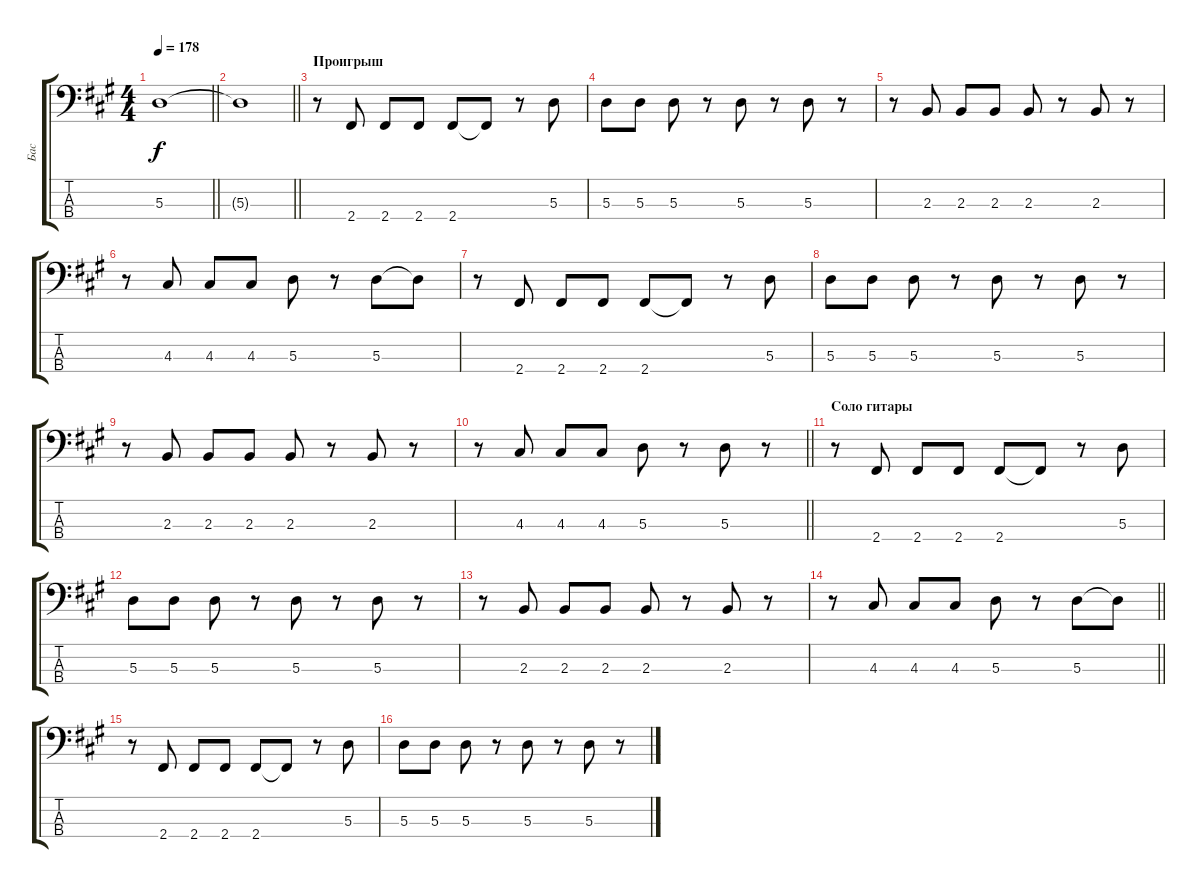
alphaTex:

\track ("Бас" "Бас") {instrument electricbassfinger}
\staff {score tabs}
\tuning (G2 D2 A1 E1) {hide}
\ts (4 4)
\tempo 178
\clef f4
\barLineRight lightlight
\ks f#minor
5.3.1{dy f} |
\barLineRight lightlight
5.3{t}.1 |
\section ("" "Проигрыш")
r.8 2.4.8 2.4.8 2.4.8 2.4.8 2.4{t}.8 r.8 5.3.8 |
5.3.8 5.3.8 5.3.8 r.8 5.3.8 r.8 5.3.8 r.8 |
r.8 2.3.8 2.3.8 2.3.8 2.3.8 r.8 2.3.8 r.8 |
r.8 4.3.8 4.3.8 4.3.8 5.3.8 r.8 5.3.8 5.3{t}.8 |
r.8 2.4.8 2.4.8 2.4.8 2.4.8 2.4{t}.8 r.8 5.3.8 |
5.3.8 5.3.8 5.3.8 r.8 5.3.8 r.8 5.3.8 r.8 |
r.8 2.3.8 2.3.8 2.3.8 2.3.8 r.8 2.3.8 r.8 |
\barLineRight lightlight
r.8 4.3.8 4.3.8 4.3.8 5.3.8 r.8 5.3.8 r.8 |
\section ("" "Соло гитары")
r.8 2.4.8 2.4.8 2.4.8 2.4.8 2.4{t}.8 r.8 5.3.8 |
5.3.8 5.3.8 5.3.8 r.8 5.3.8 r.8 5.3.8 r.8 |
r.8 2.3.8 2.3.8 2.3.8 2.3.8 r.8 2.3.8 r.8 |
\barLineRight lightlight
r.8 4.3.8 4.3.8 4.3.8 5.3.8 r.8 5.3.8 5.3{t}.8 |
r.8 2.4.8 2.4.8 2.4.8 2.4.8 2.4{t}.8 r.8 5.3.8 |
5.3.8 5.3.8 5.3.8 r.8 5.3.8 r.8 5.3.8 r.8
